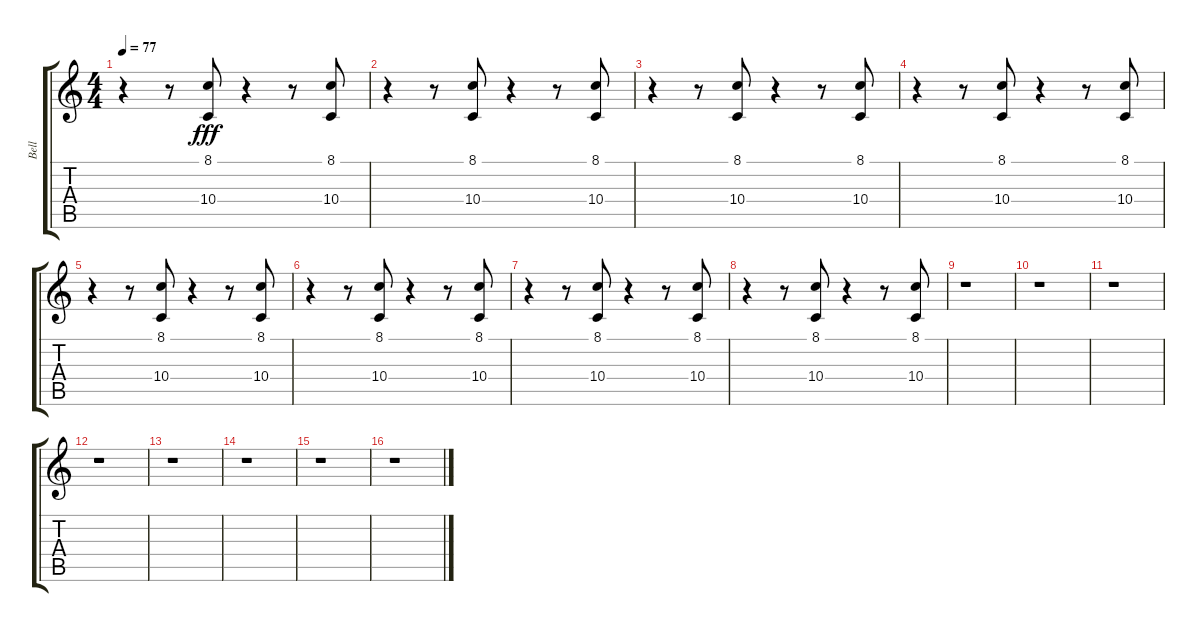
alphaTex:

\track ("Bell" "Bell") {instrument tubularbells}
\staff {score tabs}
\tuning (E4 B3 G3 D3 A2 E2) {hide}
\ts (4 4)
\tempo 77
\clef g2
\ks c
r.4{dy fff balance 4} r.8 (8.1 10.4).8 r.4 r.8 (8.1 10.4).8 |
r.4{balance 4} r.8 (8.1 10.4).8 r.4 r.8 (8.1 10.4).8 |
r.4{balance 4} r.8 (8.1 10.4).8 r.4 r.8 (8.1 10.4).8 |
r.4{balance 4} r.8 (8.1 10.4).8 r.4 r.8 (8.1 10.4).8 |
r.4{balance 4} r.8 (8.1 10.4).8 r.4 r.8 (8.1 10.4).8 |
r.4{balance 4} r.8 (8.1 10.4).8 r.4 r.8 (8.1 10.4).8 |
r.4{balance 4} r.8 (8.1 10.4).8 r.4 r.8 (8.1 10.4).8 |
r.4{balance 4} r.8 (8.1 10.4).8 r.4 r.8 (8.1 10.4).8 |
r.1 |
r.1 |
r.1 |
r.1 |
r.1 |
r.1 |
r.1 |
r.1
